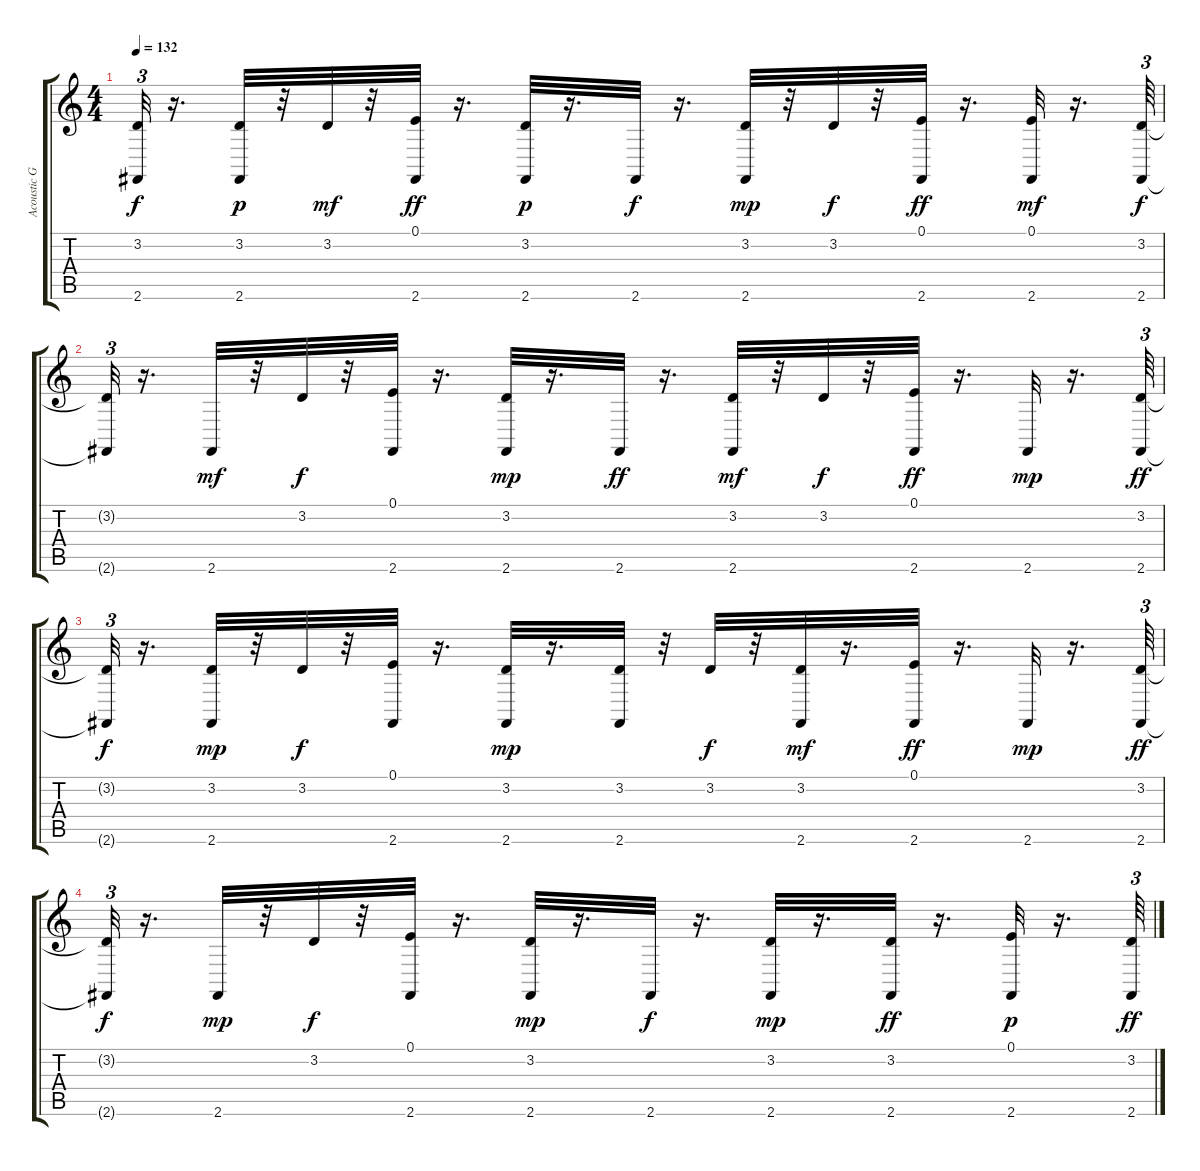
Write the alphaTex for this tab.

\track ("Acoustic Grand" "Acoustic G") {instrument acousticgrandpiano}
\staff {score tabs}
\tuning (E4 B3 G3 D3 A2 E2) {hide}
\ts (4 4)
\tempo 132
\clef g2
\ks c
(3.2{t} 2.6{t}).32{tu (3 2) dy f} r.16{d} (3.2 2.6).32{dy p} r.32 3.2.32{dy mf} r.32 (0.1 2.6).32{dy ff} r.16{d} (3.2 2.6).32{dy p} r.16{d} 2.6.32{dy f} r.16{d} (3.2 2.6).32{dy mp} r.32 3.2.32{dy f} r.32 (0.1 2.6).32{dy ff} r.16{d} (0.1 2.6).32{dy mf} r.16{d} (3.2 2.6).64{tu (3 2) dy f} |
(3.2{t} 2.6{t}).32{tu (3 2)} r.16{d} 2.6.32{dy mf} r.32 3.2.32{dy f} r.32 (0.1 2.6).32 r.16{d} (3.2 2.6).32{dy mp} r.16{d} 2.6.32{dy ff} r.16{d} (3.2 2.6).32{dy mf} r.32 3.2.32{dy f} r.32 (0.1 2.6).32{dy ff} r.16{d} 2.6.32{dy mp} r.16{d} (3.2 2.6).64{tu (3 2) dy ff} |
(3.2{t} 2.6{t}).32{tu (3 2) dy f} r.16{d} (3.2 2.6).32{dy mp} r.32 3.2.32{dy f} r.32 (0.1 2.6).32 r.16{d} (3.2 2.6).32{dy mp} r.16{d} (3.2 2.6).32 r.32 3.2.32{dy f} r.32 (3.2 2.6).32{dy mf} r.16{d} (0.1 2.6).32{dy ff} r.16{d} 2.6.32{dy mp} r.16{d} (3.2 2.6).64{tu (3 2) dy ff} |
(3.2{t} 2.6{t}).32{tu (3 2) dy f} r.16{d} 2.6.32{dy mp} r.32 3.2.32{dy f} r.32 (0.1 2.6).32 r.16{d} (3.2 2.6).32{dy mp} r.16{d} 2.6.32{dy f} r.16{d} (3.2 2.6).32{dy mp} r.16{d} (3.2 2.6).32{dy ff} r.16{d} (0.1 2.6).32{dy p} r.16{d} (3.2 2.6).64{tu (3 2) dy ff}
